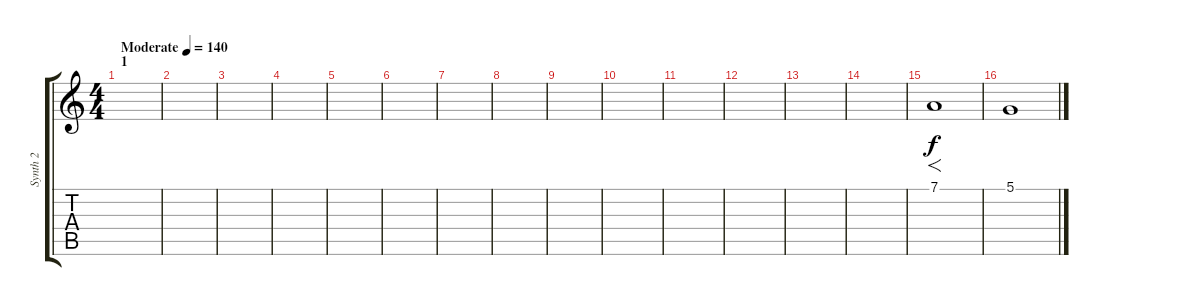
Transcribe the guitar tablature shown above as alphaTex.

\track ("Synth 2" "Synth 2") {instrument stringensemble1}
\staff {score tabs}
\tuning (D4 A3 F3 C3 G2 C2) {hide}
\ts (4 4)
\section ("" "1")
\tempo (140 "Moderate")
\clef g2
\ks c
|
|
|
|
|
|
|
|
|
|
|
|
|
|
7.1.1{f} |
5.1.1
